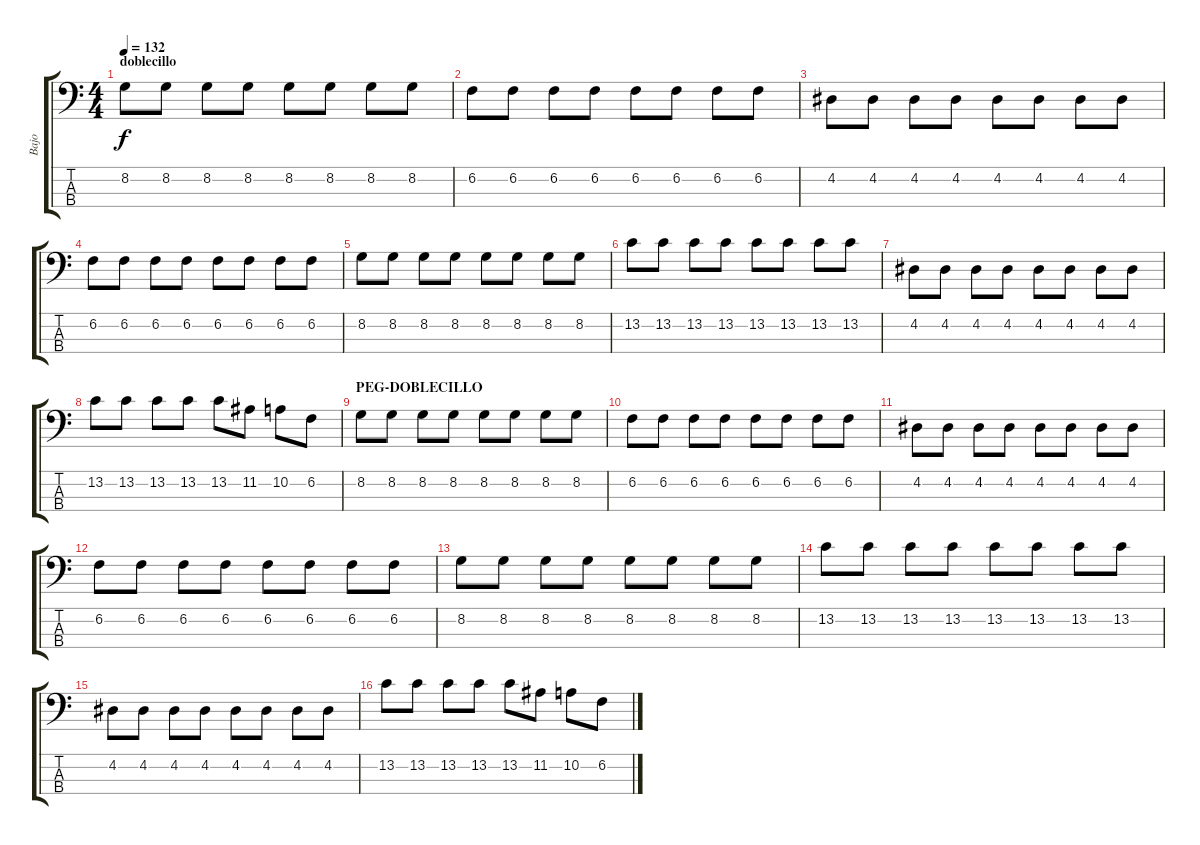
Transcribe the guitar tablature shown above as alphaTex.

\track ("Bajo" "Bajo") {instrument electricbasspick}
\staff {score tabs}
\tuning (E2 B1 Gb1 Db1) {hide}
\ts (4 4)
\section ("" "doblecillo")
\tempo 132
\clef f4
\ks c
8.2.8{dy f} 8.2.8 8.2.8 8.2.8 8.2.8 8.2.8 8.2.8 8.2.8 |
6.2.8 6.2.8 6.2.8 6.2.8 6.2.8 6.2.8 6.2.8 6.2.8 |
4.2.8 4.2.8 4.2.8 4.2.8 4.2.8 4.2.8 4.2.8 4.2.8 |
6.2.8 6.2.8 6.2.8 6.2.8 6.2.8 6.2.8 6.2.8 6.2.8 |
8.2.8 8.2.8 8.2.8 8.2.8 8.2.8 8.2.8 8.2.8 8.2.8 |
13.2.8 13.2.8 13.2.8 13.2.8 13.2.8 13.2.8 13.2.8 13.2.8 |
4.2.8 4.2.8 4.2.8 4.2.8 4.2.8 4.2.8 4.2.8 4.2.8 |
13.2.8 13.2.8 13.2.8 13.2.8 13.2.8 11.2.8 10.2.8 6.2.8 |
\section ("" "PEG-DOBLECILLO")
8.2.8 8.2.8 8.2.8 8.2.8 8.2.8 8.2.8 8.2.8 8.2.8 |
6.2.8 6.2.8 6.2.8 6.2.8 6.2.8 6.2.8 6.2.8 6.2.8 |
4.2.8 4.2.8 4.2.8 4.2.8 4.2.8 4.2.8 4.2.8 4.2.8 |
6.2.8 6.2.8 6.2.8 6.2.8 6.2.8 6.2.8 6.2.8 6.2.8 |
8.2.8 8.2.8 8.2.8 8.2.8 8.2.8 8.2.8 8.2.8 8.2.8 |
13.2.8 13.2.8 13.2.8 13.2.8 13.2.8 13.2.8 13.2.8 13.2.8 |
4.2.8 4.2.8 4.2.8 4.2.8 4.2.8 4.2.8 4.2.8 4.2.8 |
13.2.8 13.2.8 13.2.8 13.2.8 13.2.8 11.2.8 10.2.8 6.2.8
